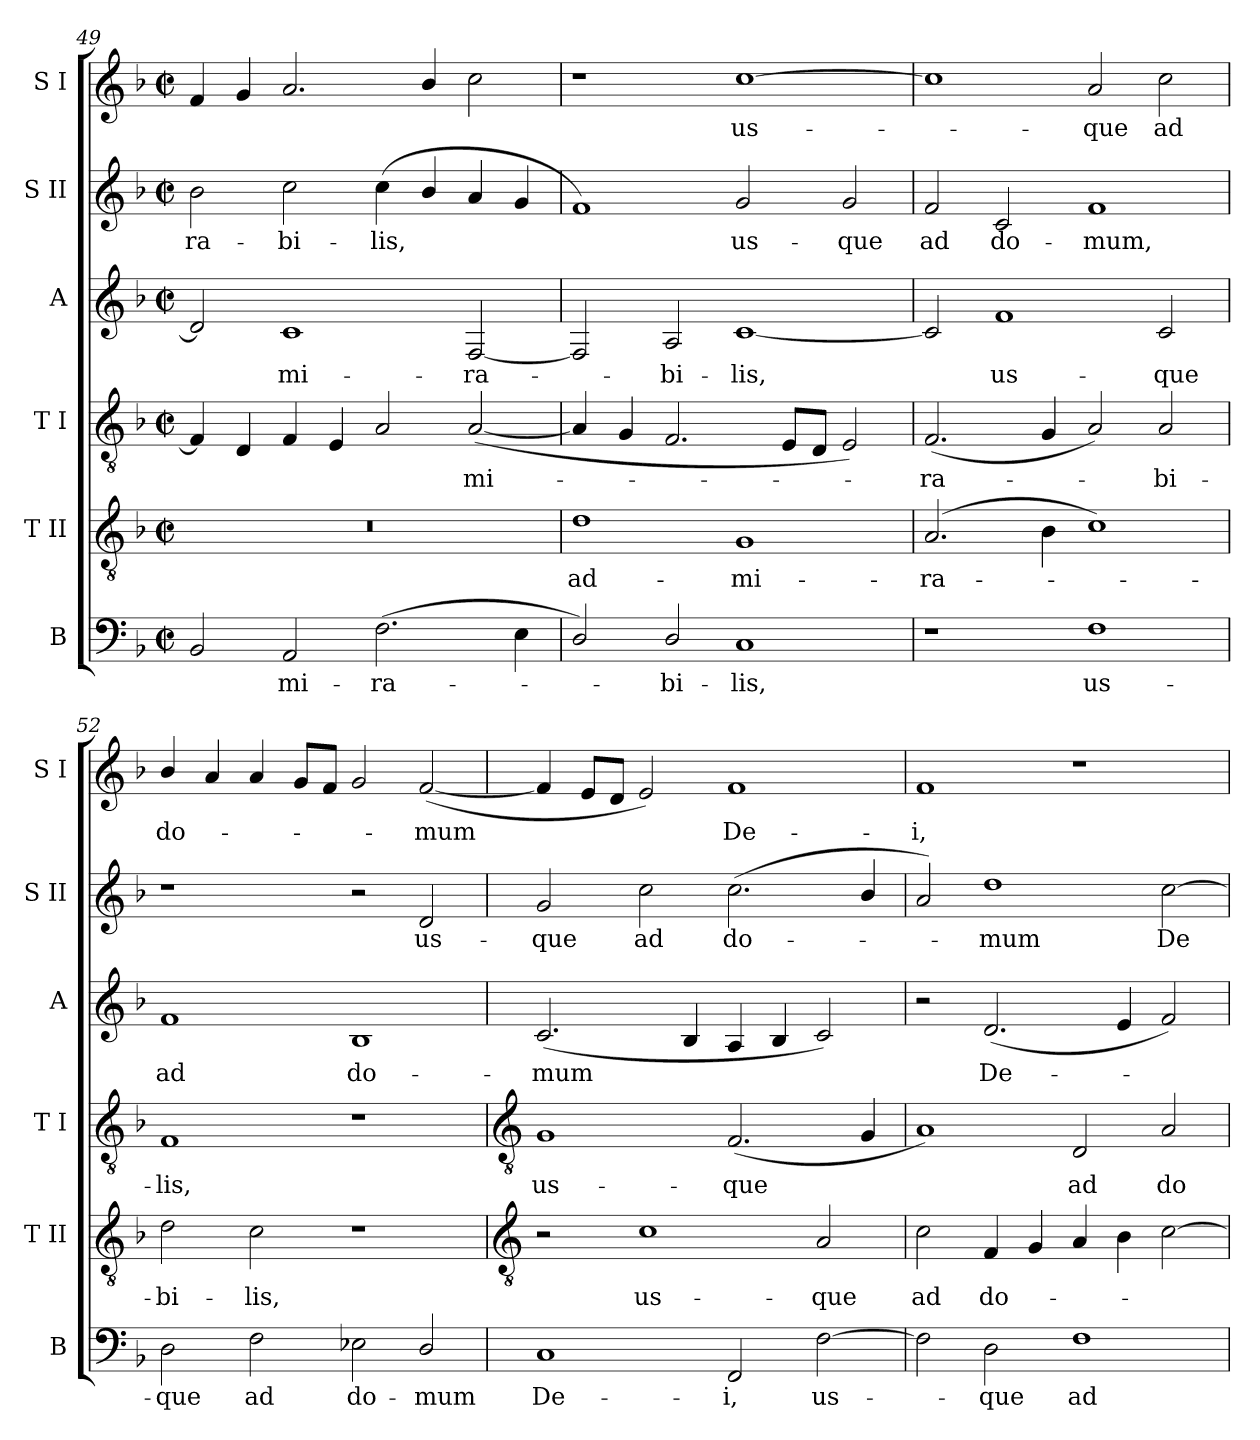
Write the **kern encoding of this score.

**kern	**text	**kern	**text	**kern	**text	**kern	**text	**kern	**text	**kern	**text
*part6	*part6	*part5	*part5	*part4	*part4	*part3	*part3	*part2	*part2	*part1	*part1
*staff6	*staff6	*staff5	*staff5	*staff4	*staff4	*staff3	*staff3	*staff2	*staff2	*staff1	*staff1
*I"B	*	*I"T II	*	*I"T I	*	*I"A	*	*I"S II	*	*I"S I	*
*I'B	*	*I'T II	*	*I'T I	*	*I'A	*	*I'S II	*	*I'S I	*
*clefF4	*	*clefGv2	*	*clefGv2	*	*clefG2	*	*clefG2	*	*clefG2	*
*k[b-]	*	*k[b-]	*	*k[b-]	*	*k[b-]	*	*k[b-]	*	*k[b-]	*
*F:	*	*F:	*	*F:	*	*F:	*	*F:	*	*F:	*
*M4/2	*	*M4/2	*	*M4/2	*	*M4/2	*	*M4/2	*	*M4/2	*
*met(c|)	*	*met(c|)	*	*met(c|)	*	*met(c|)	*	*met(c|)	*	*met(c|)	*
=49	=49	=49	=49	=49	=49	=49	=49	=49	=49	=49	=49
!	!	!	!	!	!	!	!	!	!LO:LY:b	!	!
2BB-	.	0r	.	4F]	.	2d]	.	2b-	-ra-	4f	.
.	.	.	.	4D	.	.	.	.	.	4g	.
!	!LO:LY:b	!	!	!	!	!	!LO:LY:b	!	!LO:LY:b	!	!
2AA	mi-	.	.	4F	.	1c	mi-	2cc	-bi-	2.a	.
.	.	.	.	4E	.	.	.	.	.	.	.
!	!LO:LY:b	!	!	!	!	!	!	!	!LO:LY:b	!	!
(>2.F	-ra-	.	.	2A	.	.	.	(<4cc	-lis,	.	.
.	.	.	.	.	.	.	.	4b-/	.	4b-/	.
!	!	!	!	!	!LO:LY:b	!	!LO:LY:b	!	!	!	!
.	.	.	.	(<[2A	mi-	[2F	-ra-	4a	.	2cc	.
4E	.	.	.	.	.	.	.	4g	.	.	.
=50	=50	=50	=50	=50	=50	=50	=50	=50	=50	=50	=50
!	!	!	!LO:LY:b	!	!	!	!	!	!	!	!
2D/)	.	1d	ad-	4A]	.	2F]	.	1f)	.	1r	.
.	.	.	.	4G	.	.	.	.	.	.	.
!	!LO:LY:b	!	!	!	!	!	!LO:LY:b	!	!	!	!
2D/	bi-	.	.	2.F	.	2A	bi-	.	.	.	.
!	!LO:LY:b	!	!LO:LY:b	!	!	!	!LO:LY:b	!	!LO:LY:b	!	!LO:LY:b
1C	-lis,	1G	-mi-	.	.	[1c	-lis,	2g	us-	[1cc	us-
.	.	.	.	8EL	.	.	.	.	.	.	.
.	.	.	.	8DJ	.	.	.	.	.	.	.
!	!	!	!	!	!	!	!	!	!LO:LY:b	!	!
.	.	.	.	2E)	.	.	.	2g	-que	.	.
=51	=51	=51	=51	=51	=51	=51	=51	=51	=51	=51	=51
!	!	!	!LO:LY:b	!	!LO:LY:b	!	!	!	!LO:LY:b	!	!
1r	.	(>2.A	-ra-	(<2.F	ra-	2c]	.	2f	ad	1cc]	.
!	!	!	!	!	!	!	!LO:LY:b	!	!LO:LY:b	!	!
.	.	.	.	.	.	1f	us-	2c	do-	.	.
.	.	4B-	.	4G	.	.	.	.	.	.	.
!	!LO:LY:b	!	!	!	!	!	!	!	!LO:LY:b	!	!LO:LY:b
1F	us-	1c)	.	2A)	.	.	.	1f	-mum,	2a	que
!	!	!	!	!	!LO:LY:b	!	!LO:LY:b	!	!	!	!LO:LY:b
.	.	.	.	2A	bi-	2c	-que	.	.	2cc	ad
=52	=52	=52	=52	=52	=52	=52	=52	=52	=52	=52	=52
!	!LO:LY:b	!	!LO:LY:b	!	!LO:LY:b	!	!LO:LY:b	!	!	!	!LO:LY:b
2D	-que	2d	bi-	1F	-lis,	1f	ad	1r	.	4b-/	do-
.	.	.	.	.	.	.	.	.	.	4a	.
!	!LO:LY:b	!	!LO:LY:b	!	!	!	!	!	!	!	!
2F	ad	2c	-lis,	.	.	.	.	.	.	4a	.
.	.	.	.	.	.	.	.	.	.	8gL	.
.	.	.	.	.	.	.	.	.	.	8fJ	.
!	!LO:LY:b	!	!	!	!	!	!LO:LY:b	!	!	!	!
2E-X	do-	1r	.	1r	.	1B-	do-	2r	.	2g	.
!	!LO:LY:b	!	!	!	!	!	!	!	!LO:LY:b	!	!LO:LY:b
2D/	-mum	.	.	.	.	.	.	2d	us-	(<[2f	mum
!!LO:LB:g=z
=53	=53	=53	=53	=53	=53	=53	=53	=53	=53	=53	=53
*	*	*clefGv2	*	*clefGv2	*	*	*	*	*	*	*
!	!LO:LY:b	!	!	!	!LO:LY:b	!	!LO:LY:b	!	!LO:LY:b	!	!
1C	De-	2r	.	1G	us-	(<2.c	-mum	2g	-que	4f]	.
.	.	.	.	.	.	.	.	.	.	8eL	.
.	.	.	.	.	.	.	.	.	.	8dJ	.
!	!	!	!LO:LY:b	!	!	!	!	!	!LO:LY:b	!	!
.	.	1c	us-	.	.	.	.	2cc	ad	2e)	.
.	.	.	.	.	.	4B-	.	.	.	.	.
!	!LO:LY:b	!	!	!	!LO:LY:b	!	!	!	!LO:LY:b	!	!LO:LY:b
2FF	-i,	.	.	(<2.F	-que	4A	.	(<2.cc	do-	1f	De-
.	.	.	.	.	.	4B-	.	.	.	.	.
!	!LO:LY:b	!	!LO:LY:b	!	!	!	!	!	!	!	!
[2F	us-	2A	-que	.	.	2c)	.	.	.	.	.
.	.	.	.	4G	.	.	.	4b-/	.	.	.
=54	=54	=54	=54	=54	=54	=54	=54	=54	=54	=54	=54
!	!	!	!LO:LY:b	!	!	!	!	!	!	!	!LO:LY:b
2F]	.	2c	ad	1A)	.	2r	.	2a)	.	1f	-i,
!	!LO:LY:b	!	!LO:LY:b	!	!	!	!LO:LY:b	!	!LO:LY:b	!	!
2D	que	4F	do-	.	.	(<2.d	De-	1dd	mum	.	.
.	.	4G	.	.	.	.	.	.	.	.	.
!	!LO:LY:b	!	!	!	!LO:LY:b	!	!	!	!	!	!
1F	ad	4A	.	2D	ad	.	.	.	.	1r	.
.	.	4B-	.	.	.	4e	.	.	.	.	.
!	!	!	!	!	!LO:LY:b	!	!	!	!LO:LY:b	!	!
.	.	[2c	.	2A	do-	2f)	.	[2cc	De-	.	.
=	=	=	=	=	=	=	=	=	=	=	=
*-	*-	*-	*-	*-	*-	*-	*-	*-	*-	*-	*-
